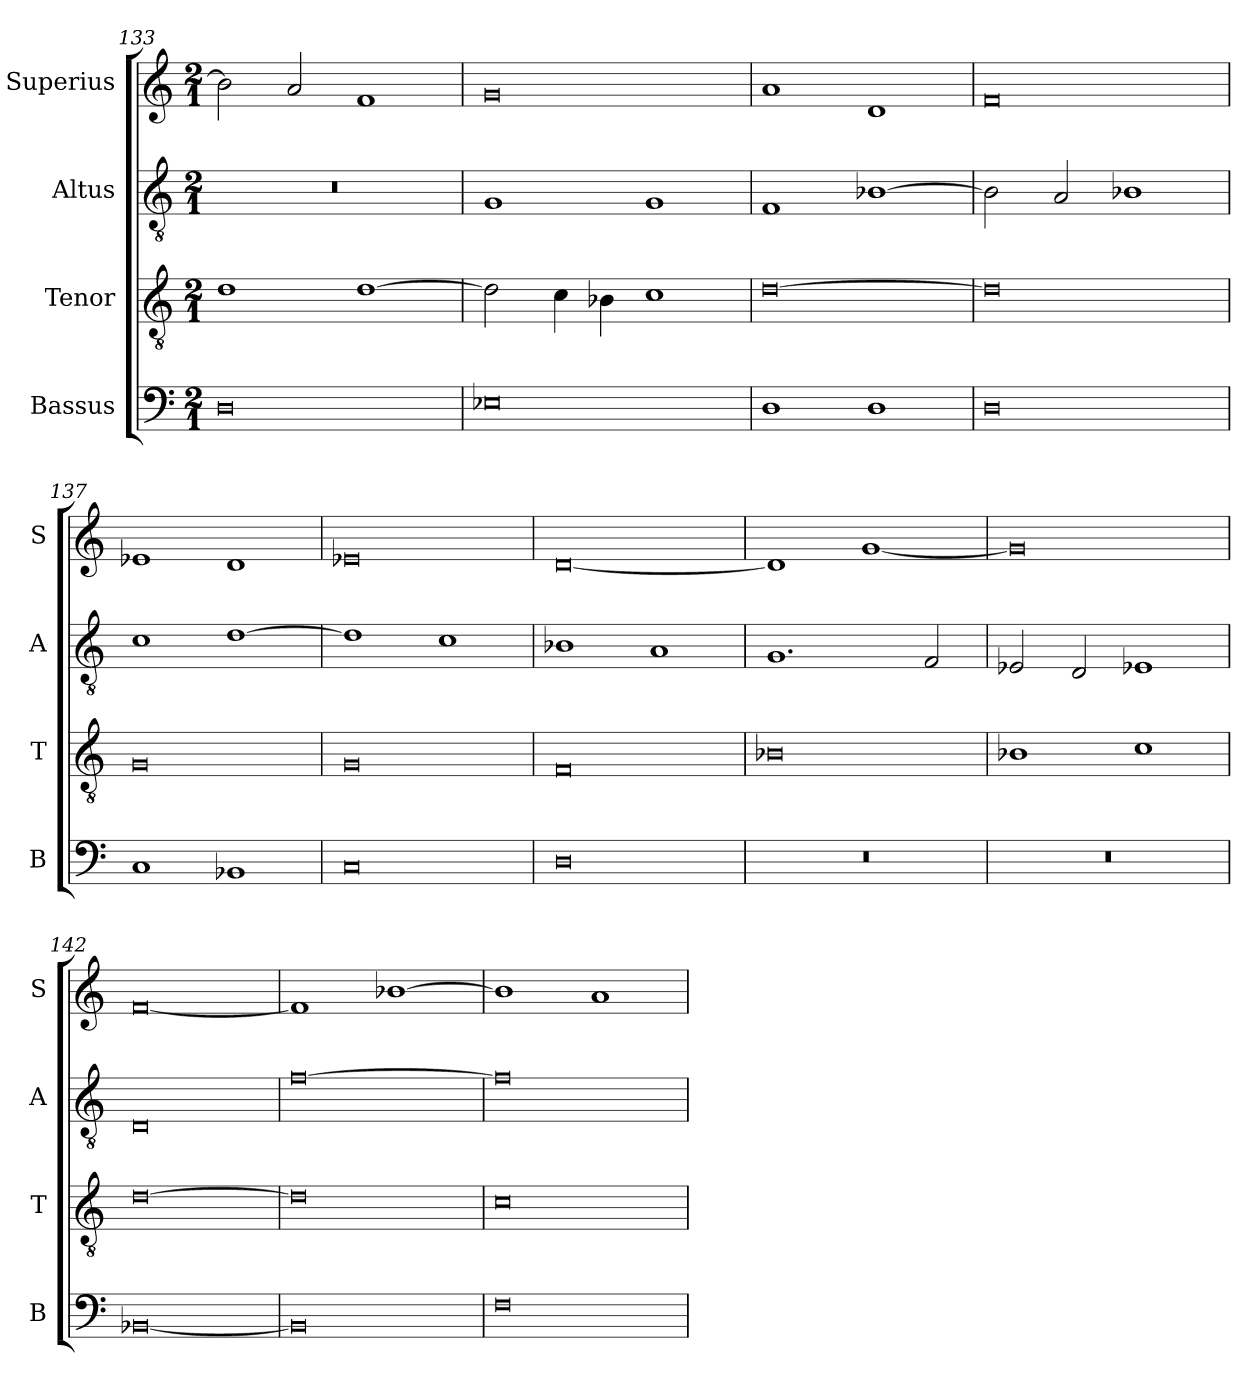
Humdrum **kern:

**kern	**kern	**kern	**kern
*part4	*part3	*part2	*part1
*staff4	*staff3	*staff2	*staff1
*I"Bassus	*I"Tenor	*I"Altus	*I"Superius
*I'B	*I'T	*I'A	*I'S
*clefF4	*clefGv2	*clefGv2	*clefG2
*k[]	*k[]	*k[]	*k[]
*M2/1	*M2/1	*M2/1	*M2/1
=133	=133	=133	=133
0D	1d	0r	2b-\]
.	.	.	2a/
.	[1d	.	1f
=134	=134	=134	=134
0E-X	2d\]	1G	0g
.	4c\	.	.
.	4B-X\	.	.
.	1c	1G	.
=135	=135	=135	=135
1D	[0d	1F	1a
1D	.	[1B-X	1d
=136	=136	=136	=136
0D	0d]	2B-\]	0f
.	.	2A/	.
.	.	1B-X	.
=137	=137	=137	=137
1C	0G	1c	1e-X
1BB-X	.	[1d	1d
=138	=138	=138	=138
0C	0G	1d]	0e-X
.	.	1c	.
=139	=139	=139	=139
0D	0F	1B-X	[0d
.	.	1A	.
=140	=140	=140	=140
0r	0B-X	1.G	1d]
.	.	.	[1g
.	.	2F/	.
=141	=141	=141	=141
0r	1B-X	2E-X/	0g]
.	.	2D/	.
.	1c	1E-X	.
=142	=142	=142	=142
[0BB-X	[0d	0D	[0f
=143	=143	=143	=143
0BB-]	0d]	[0f	1f]
.	.	.	[1b-X
=144	=144	=144	=144
0F	0c	0f]	1b-]
.	.	.	1a
=	=	=	=
*-	*-	*-	*-
